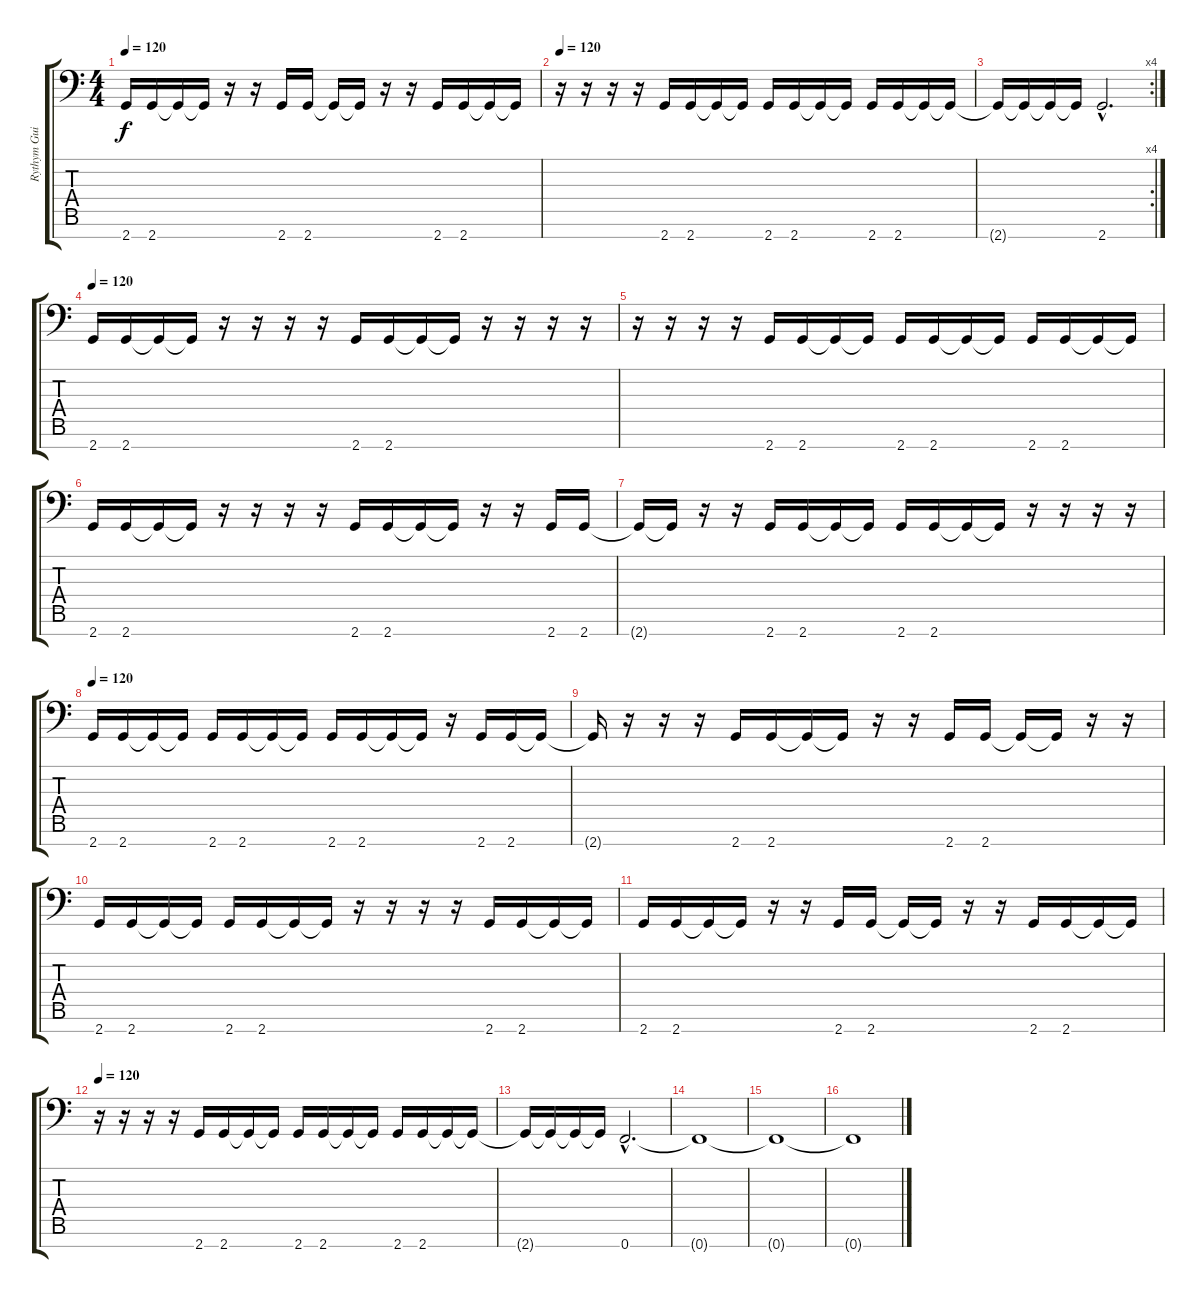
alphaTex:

\track ("Rythym Guitar 2 (Tuned To F)" "Rythym Gui") {instrument distortionguitar}
\staff {score tabs}
\tuning (Bb3 Gb3 Db3 Ab2 Eb2 Bb1 F1) {hide}
\ts (4 4)
\tempo 120
\clef f4
\ks c
2.7.16{dy f} 2.7.16 2.7{t}.16 2.7{t}.16 r.16 r.16 2.7.16 2.7.16 2.7{t}.16 2.7{t}.16 r.16 r.16 2.7.16 2.7.16 2.7{t}.16 2.7{t}.16 |
\tempo 120
r.16 r.16 r.16 r.16 2.7.16 2.7.16 2.7{t}.16 2.7{t}.16 2.7.16 2.7.16 2.7{t}.16 2.7{t}.16 2.7.16 2.7.16 2.7{t}.16 2.7{t}.16 |
\rc 4
2.7{t}.16 2.7{t}.16 2.7{t}.16 2.7{t}.16 2.7{hac}.2{d} |
\tempo 120
2.7.16 2.7.16 2.7{t}.16 2.7{t}.16 r.16 r.16 r.16 r.16 2.7.16 2.7.16 2.7{t}.16 2.7{t}.16 r.16 r.16 r.16 r.16 |
r.16 r.16 r.16 r.16 2.7.16 2.7.16 2.7{t}.16 2.7{t}.16 2.7.16 2.7.16 2.7{t}.16 2.7{t}.16 2.7.16 2.7.16 2.7{t}.16 2.7{t}.16 |
2.7.16 2.7.16 2.7{t}.16 2.7{t}.16 r.16 r.16 r.16 r.16 2.7.16 2.7.16 2.7{t}.16 2.7{t}.16 r.16 r.16 2.7.16 2.7.16 |
2.7{t}.16 2.7{t}.16 r.16 r.16 2.7.16 2.7.16 2.7{t}.16 2.7{t}.16 2.7.16 2.7.16 2.7{t}.16 2.7{t}.16 r.16 r.16 r.16 r.16 |
\tempo 120
2.7.16 2.7.16 2.7{t}.16 2.7{t}.16 2.7.16 2.7.16 2.7{t}.16 2.7{t}.16 2.7.16 2.7.16 2.7{t}.16 2.7{t}.16 r.16 2.7.16 2.7.16 2.7{t}.16 |
2.7{t}.16 r.16 r.16 r.16 2.7.16 2.7.16 2.7{t}.16 2.7{t}.16 r.16 r.16 2.7.16 2.7.16 2.7{t}.16 2.7{t}.16 r.16 r.16 |
2.7.16 2.7.16 2.7{t}.16 2.7{t}.16 2.7.16 2.7.16 2.7{t}.16 2.7{t}.16 r.16 r.16 r.16 r.16 2.7.16 2.7.16 2.7{t}.16 2.7{t}.16 |
2.7.16 2.7.16 2.7{t}.16 2.7{t}.16 r.16 r.16 2.7.16 2.7.16 2.7{t}.16 2.7{t}.16 r.16 r.16 2.7.16 2.7.16 2.7{t}.16 2.7{t}.16 |
\tempo 120
r.16 r.16 r.16 r.16 2.7.16 2.7.16 2.7{t}.16 2.7{t}.16 2.7.16 2.7.16 2.7{t}.16 2.7{t}.16 2.7.16 2.7.16 2.7{t}.16 2.7{t}.16 |
2.7{t}.16 2.7{t}.16 2.7{t}.16 2.7{t}.16 0.7{hac}.2{d} |
0.7{t}.1 |
0.7{t}.1 |
0.7{t}.1
